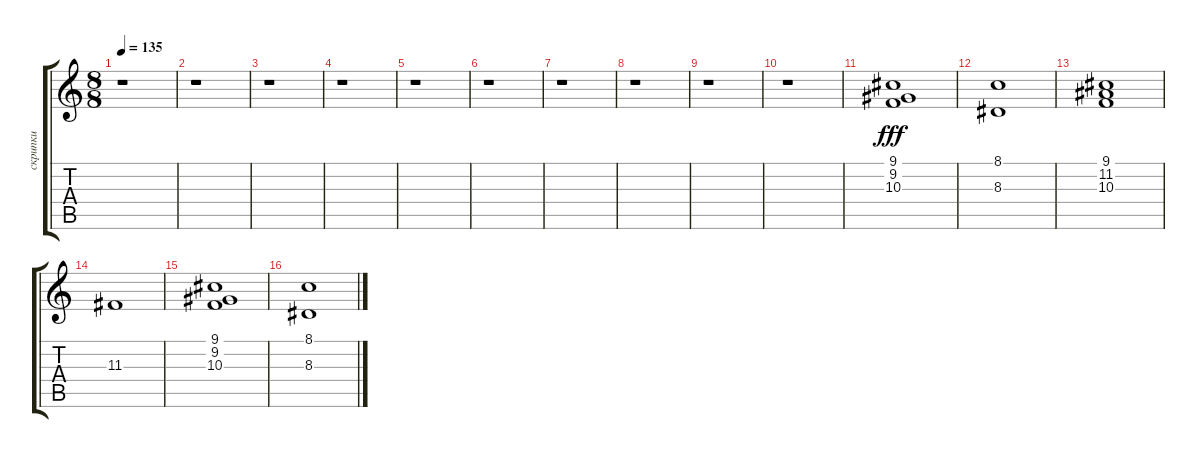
\track ("скрипки" "скрипки") {instrument stringensemble1}
\staff {score tabs}
\tuning (E4 B3 G3 D3 A2 E2) {hide}
\ts (8 8)
\tempo 135
\clef g2
\ks c
r.1{dy fff} |
r.1 |
r.1 |
r.1 |
r.1 |
r.1 |
r.1 |
r.1 |
r.1 |
r.1 |
(9.1 9.2 10.3).1 |
(8.1 8.3).1 |
(9.1 11.2 10.3).1 |
11.3.1 |
(9.1 9.2 10.3).1 |
(8.1 8.3).1
